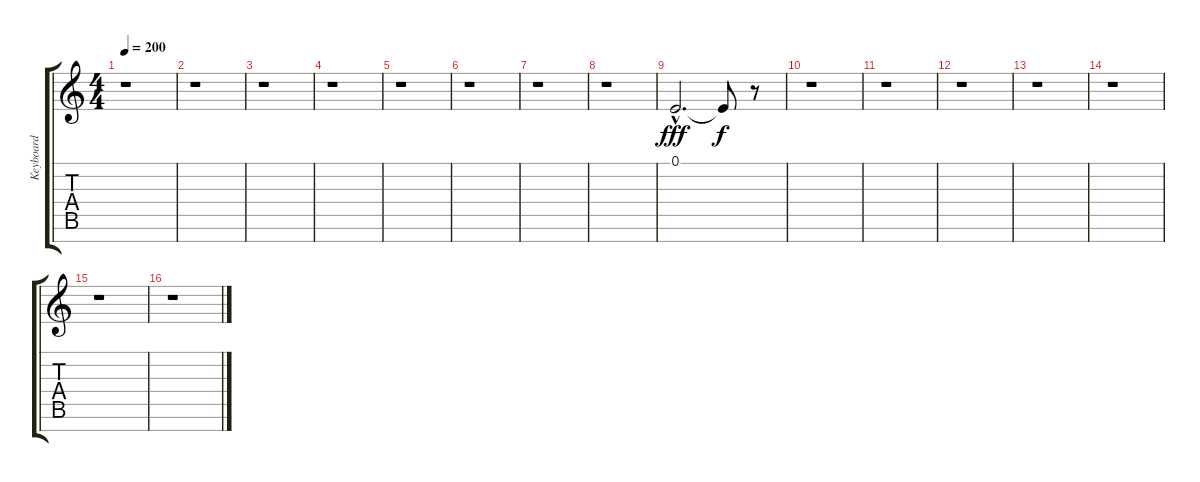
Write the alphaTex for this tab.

\track ("Keyboard" "Keyboard") {instrument orchestrahit}
\staff {score tabs}
\tuning (E4 B3 G3 D3 A2 E2 B1) {hide}
\ts (4 4)
\section ("" "")
\tempo 200
\clef g2
\ks c
r.1{dy mf} |
r.1 |
r.1 |
r.1 |
r.1 |
r.1 |
r.1 |
r.1 |
0.1{hac}.2{d dy fff volume 16 instrument reversecymbal} 0.1{t}.8{dy f} r.8 |
\section ("" "")
r.1 |
r.1 |
r.1 |
r.1 |
r.1 |
r.1 |
r.1
